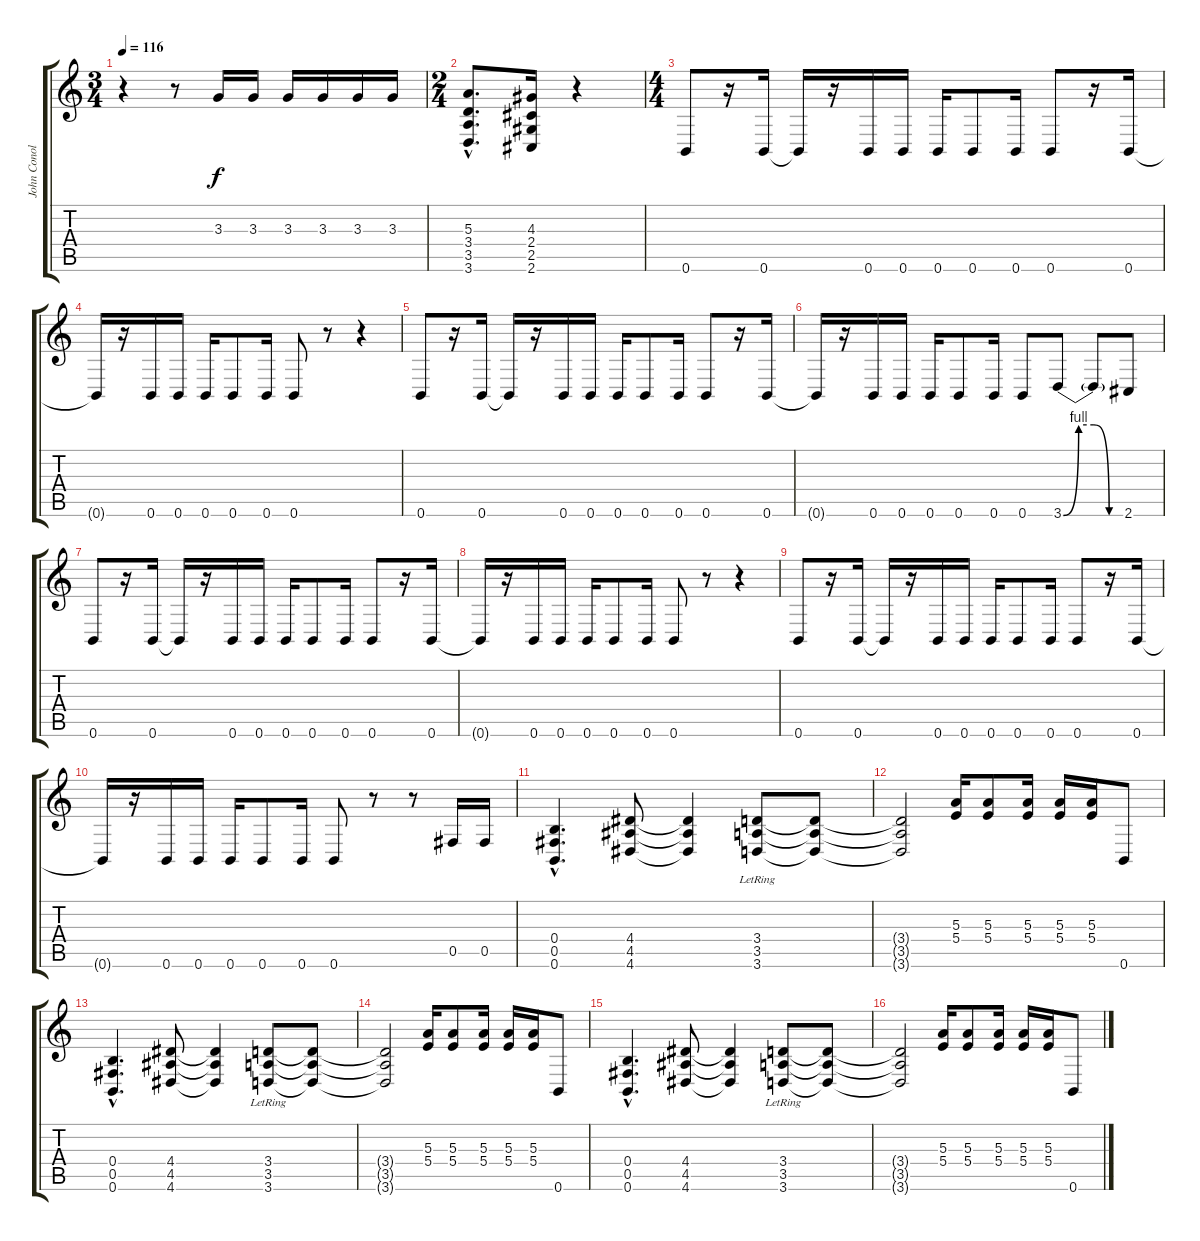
\track ("John Conolly - Guitar" "John Conol") {instrument overdrivenguitar}
\staff {score tabs}
\tuning (Db4 Ab3 E3 B2 Gb2 B1) {hide}
\ts (3 4)
\tempo 116
\clef g2
\ks c
r.4{dy f} r.8 3.3.16 3.3.16 3.3.16 3.3.16 3.3.16 3.3.16 |
\ts (2 4)
(5.3{hac} 3.4{hac} 3.5{hac} 3.6{hac}).8{d} (4.3 2.4 2.5 2.6).16 r.4 |
\ts (4 4)
0.6.8 r.16 0.6.16 0.6{t}.16 r.16 0.6.16 0.6.16 0.6.16 0.6.8 0.6.16 0.6.8 r.16 0.6.16 |
0.6{t}.16 r.16 0.6.16 0.6.16 0.6.16 0.6.8 0.6.16 0.6.8 r.8 r.4 |
0.6.8 r.16 0.6.16 0.6{t}.16 r.16 0.6.16 0.6.16 0.6.16 0.6.8 0.6.16 0.6.8 r.16 0.6.16 |
0.6{t}.16 r.16 0.6.16 0.6.16 0.6.16 0.6.8 0.6.16 0.6.8 3.6{be (custom 0 0 15 4 30 4 45 0 60 0)}.8 3.6{t}.8 2.6.8 |
0.6.8 r.16 0.6.16 0.6{t}.16 r.16 0.6.16 0.6.16 0.6.16 0.6.8 0.6.16 0.6.8 r.16 0.6.16 |
0.6{t}.16 r.16 0.6.16 0.6.16 0.6.16 0.6.8 0.6.16 0.6.8 r.8 r.4 |
0.6.8 r.16 0.6.16 0.6{t}.16 r.16 0.6.16 0.6.16 0.6.16 0.6.8 0.6.16 0.6.8 r.16 0.6.16 |
0.6{t}.16 r.16 0.6.16 0.6.16 0.6.16 0.6.8 0.6.16 0.6.8 r.8 r.8 0.5.16 0.5.16 |
(0.4{hac} 0.5{hac} 0.6{hac}).4{d} (4.4 4.5 4.6).8 (4.4{t} 4.5{t} 4.6{t}).4 (3.4 3.5 3.6{lr}).8 (3.4{t} 3.5{t} 3.6{t}).8 |
(3.4{t} 3.5{t} 3.6{t}).2 (5.3 5.4).16 (5.3 5.4).8 (5.3 5.4).16 (5.3 5.4).16 (5.3 5.4).16 0.6.8 |
(0.4{hac} 0.5{hac} 0.6{hac}).4{d} (4.4 4.5 4.6).8 (4.4{t} 4.5{t} 4.6{t}).4 (3.4 3.5 3.6{lr}).8 (3.4{t} 3.5{t} 3.6{t}).8 |
(3.4{t} 3.5{t} 3.6{t}).2 (5.3 5.4).16 (5.3 5.4).8 (5.3 5.4).16 (5.3 5.4).16 (5.3 5.4).16 0.6.8 |
(0.4{hac} 0.5{hac} 0.6{hac}).4{d} (4.4 4.5 4.6).8 (4.4{t} 4.5{t} 4.6{t}).4 (3.4 3.5 3.6{lr}).8 (3.4{t} 3.5{t} 3.6{t}).8 |
(3.4{t} 3.5{t} 3.6{t}).2 (5.3 5.4).16 (5.3 5.4).8 (5.3 5.4).16 (5.3 5.4).16 (5.3 5.4).16 0.6.8
